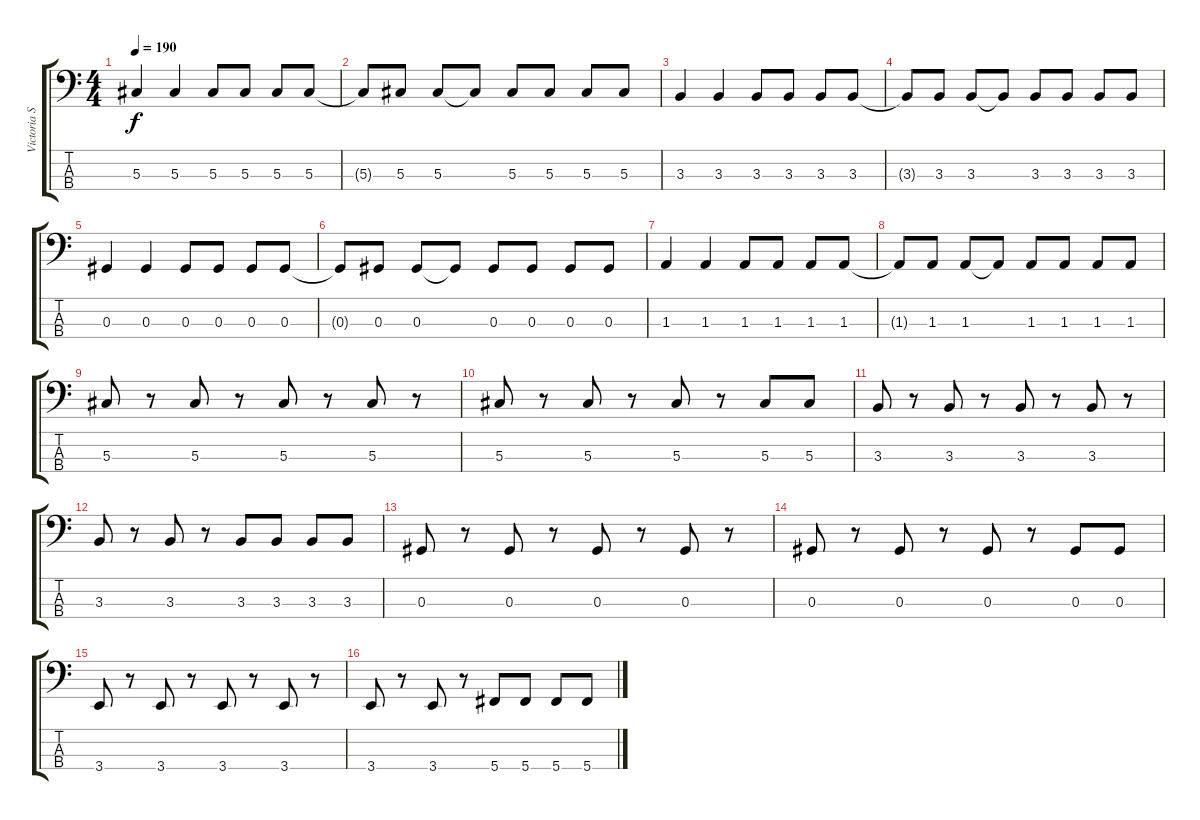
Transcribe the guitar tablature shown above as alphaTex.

\track ("Victoria Sztuka" "Victoria S") {instrument electricbassfinger}
\staff {score tabs}
\tuning (Gb2 Db2 Ab1 Db1) {hide}
\ts (4 4)
\tempo 190
\clef f4
\ks c
5.3.4{dy f} 5.3.4 5.3.8 5.3.8 5.3.8 5.3.8 |
5.3{t}.8 5.3.8 5.3.8 5.3{t}.8 5.3.8 5.3.8 5.3.8 5.3.8 |
3.3.4 3.3.4 3.3.8 3.3.8 3.3.8 3.3.8 |
3.3{t}.8 3.3.8 3.3.8 3.3{t}.8 3.3.8 3.3.8 3.3.8 3.3.8 |
0.3.4 0.3.4 0.3.8 0.3.8 0.3.8 0.3.8 |
0.3{t}.8 0.3.8 0.3.8 0.3{t}.8 0.3.8 0.3.8 0.3.8 0.3.8 |
1.3.4 1.3.4 1.3.8 1.3.8 1.3.8 1.3.8 |
1.3{t}.8 1.3.8 1.3.8 1.3{t}.8 1.3.8 1.3.8 1.3.8 1.3.8 |
5.3.8 r.8 5.3.8 r.8 5.3.8 r.8 5.3.8 r.8 |
5.3.8 r.8 5.3.8 r.8 5.3.8 r.8 5.3.8 5.3.8 |
3.3.8 r.8 3.3.8 r.8 3.3.8 r.8 3.3.8 r.8 |
3.3.8 r.8 3.3.8 r.8 3.3.8 3.3.8 3.3.8 3.3.8 |
0.3.8 r.8 0.3.8 r.8 0.3.8 r.8 0.3.8 r.8 |
0.3.8 r.8 0.3.8 r.8 0.3.8 r.8 0.3.8 0.3.8 |
3.4.8 r.8 3.4.8 r.8 3.4.8 r.8 3.4.8 r.8 |
3.4.8 r.8 3.4.8 r.8 5.4.8 5.4.8 5.4.8 5.4.8
